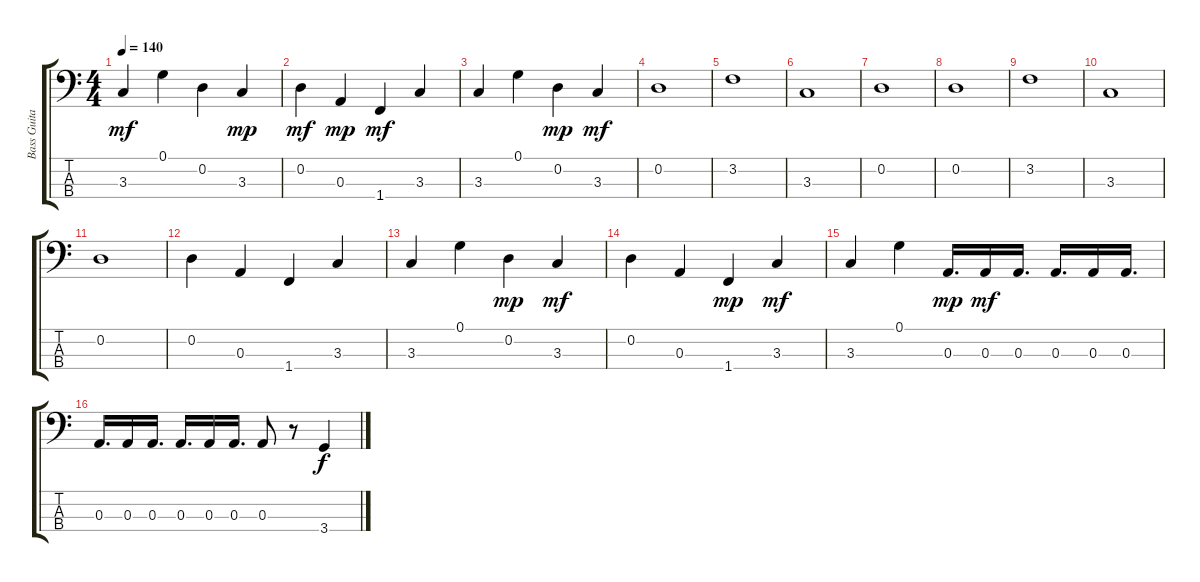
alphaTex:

\track ("Bass Guitar" "Bass Guita") {instrument electricbassfinger}
\staff {score tabs}
\tuning (G2 D2 A1 E1) {hide}
\ts (4 4)
\tempo 140
\clef f4
\ks c
3.3.4{dy mf} 0.1.4 0.2.4 3.3.4{dy mp} |
0.2.4{dy mf} 0.3.4{dy mp} 1.4.4{dy mf} 3.3.4 |
3.3.4 0.1.4 0.2.4{dy mp} 3.3.4{dy mf} |
0.2.1 |
3.2.1 |
3.3.1 |
0.2.1 |
0.2.1 |
3.2.1 |
3.3.1 |
0.2.1 |
0.2.4 0.3.4 1.4.4 3.3.4 |
3.3.4 0.1.4 0.2.4{dy mp} 3.3.4{dy mf} |
0.2.4 0.3.4 1.4.4{dy mp} 3.3.4{dy mf} |
3.3.4 0.1.4 0.3.16{d dy mp} 0.3.16{dy mf} 0.3.16{d} 0.3.16{d} 0.3.16 0.3.16{d} |
0.3.16{d} 0.3.16 0.3.16{d} 0.3.16{d} 0.3.16 0.3.16{d} 0.3.8 r.8 3.4.4{dy f}
